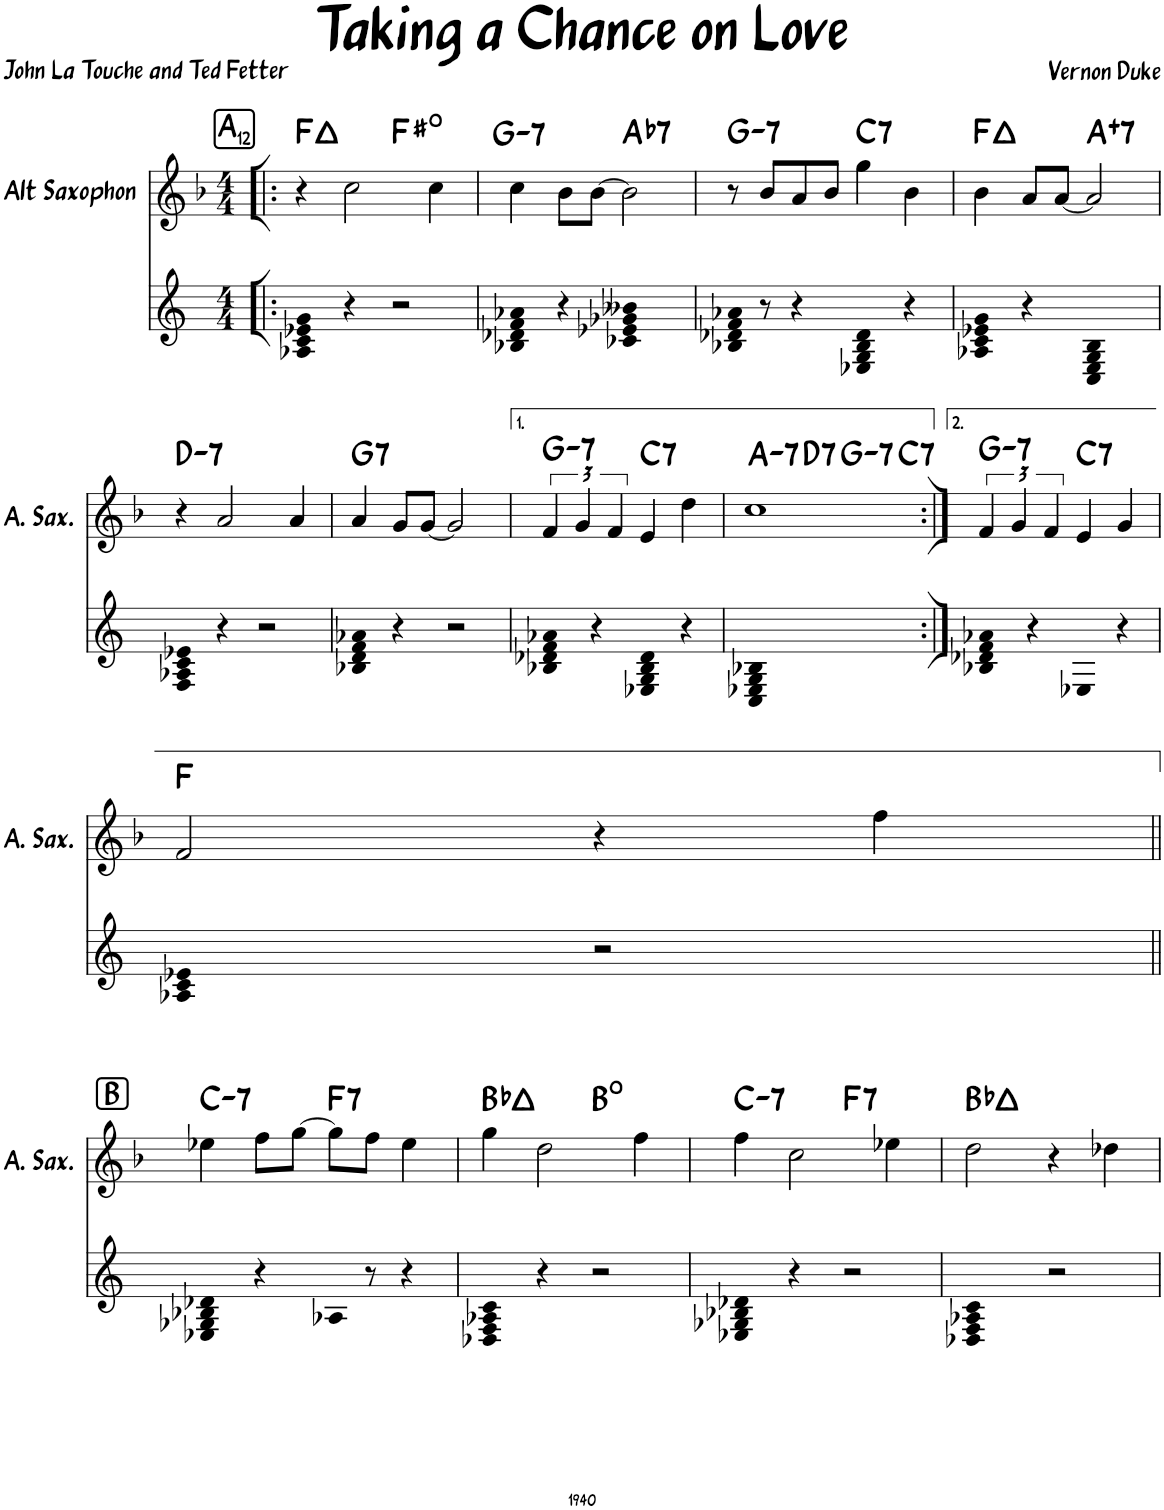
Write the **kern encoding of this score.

**kern	**kern	**harte
*part2	*part1	*part1
*staff2	*staff1	*
*I"Piano	*I"Alt Saxophon	*
*I'Pno	*I'A. Sax.	*
*clefG2	*clefG2	*
*	*Trd5c9	*
*k[]	*k[b-]	*
*M4/4	*M4/4	*
!!LO:REH:place=s1:a:t=12
!!LO:REH:place=s1:a:rj:fs=14:t=A
=1!|:	=1!|:	=1!|:
*	*^	*
4A-X 4c 4e-X 4g	4r	2ryy	F:maj
4r	2cc\	.	.
2r	.	2ryy	F#:dim
.	4cc\	.	.
=2	=2	=2	=2
!	!	!	!LO:H:kt=7
*	*v	*v	*
4B-X 4d-X 4f 4a-X	4cc\	G:min7
4r	8b-\L	.
.	[8b-\J	.
!	!	!LO:H:kt=7
2c-X 2e-X 2g-X 2b--X	2b-\]	Ab:7
=3	=3	=3
!	!	!LO:H:kt=7
8B-X 8d-X 8f 8a-X	8r	G:min7
8r	8b-/L	.
4r	8a/	.
.	8b-/J	.
!	!	!LO:H:kt=7
4E-X 4G 4B- 4d-	4gg\	C:7
4r	4b-\	.
=4	=4	=4
4A-X 4c 4e-X 4g	4b-\	F:maj
4r	8a/L	.
.	[8a/J	.
!	!	!LO:H:kt=7
2C 2E 2G 2B	2a/]	A:aug(b7)
!!LO:LB:g=z
=5	=5	=5
!	!	!LO:H:kt=7
4F 4A-X 4c 4e-X	4r	D:min7
4r	2a/	.
2r	.	.
.	4a/	.
=6	=6	=6
!	!	!LO:H:kt=7
4B-X 4d 4f 4a-X	4a/	G:7
4r	8g/L	.
.	[8g/J	.
2r	2g/]	.
=7	=7	=7
!	!	!LO:H:kt=7
4B-X 4d-X 4f 4a-X	6f/	G:min7
.	6g/	.
4r	.	.
.	6f/	.
!	!	!LO:H:kt=7
4E-X 4G 4B- 4d-	4e/	C:7
4r	4dd\	.
=8	=8	=8
!	!	!LO:H:kt=7
*	*^	*
*	*	*^	*
*	*	*	*^	*
1C 1E-X 1G 1B-X	1cc	4ryy	2ryy	2.ryy	A:min7
!	!	!	!	!	!LO:H:kt=7
.	.	2.ryy	.	.	D:7
!	!	!	!	!	!LO:H:kt=7
.	.	.	2ryy	.	G:min7
!	!	!	!	!	!LO:H:kt=7
.	.	.	.	4ryy	C:7
=9:|!	=9:|!	=9:|!	=9:|!	=9:|!	=9:|!
!	!	!	!	!	!LO:H:kt=7
*	*v	*v	*v	*v	*
4B-X 4d-X 4f 4a-X	6f/	G:min7
.	6g/	.
4r	.	.
.	6f/	.
!	!	!LO:H:kt=7
4E-X	4e/	C:7
4r	4g/	.
!!LO:LB:g=z
=10	=10	=10
2A-X 2c 2e-X	2f/	F:maj
2r	4r	.
.	4ff\	.
!!LO:LB:g=z
!!LO:REH:place=s1:a:rj:fs=14:t=B
=11||	=11||	=11||
!	!	!LO:H:kt=7
4E-X 4G-X 4B-X 4d-X	4ee-X\	C:min7
4r	8ff\L	.
.	[8gg\J	.
!	!	!LO:H:kt=7
8A-X	8gg\L]	F:7
8r	8ff\J	.
4r	4ee-\	.
=12	=12	=12
*	*^	*
4D-X 4F 4A-X 4c	4gg\	2ryy	Bb:maj
4r	2dd\	.	.
2r	.	2ryy	B:dim
.	4ff\	.	.
=13	=13	=13	=13
!	!	!	!LO:H:kt=7
4E-X 4G-X 4B-X 4d-X	4ff\	2ryy	C:min7
4r	2cc\	.	.
!	!	!	!LO:H:kt=7
2r	.	2ryy	F:7
.	4ee-X\	.	.
*	*v	*v	*
=14	=14	=14
2D-X 2F 2A-X 2c	2dd\	Bb:maj
2r	4r	.
.	4dd-X\	.
=	=	=
*-	*-	*-
